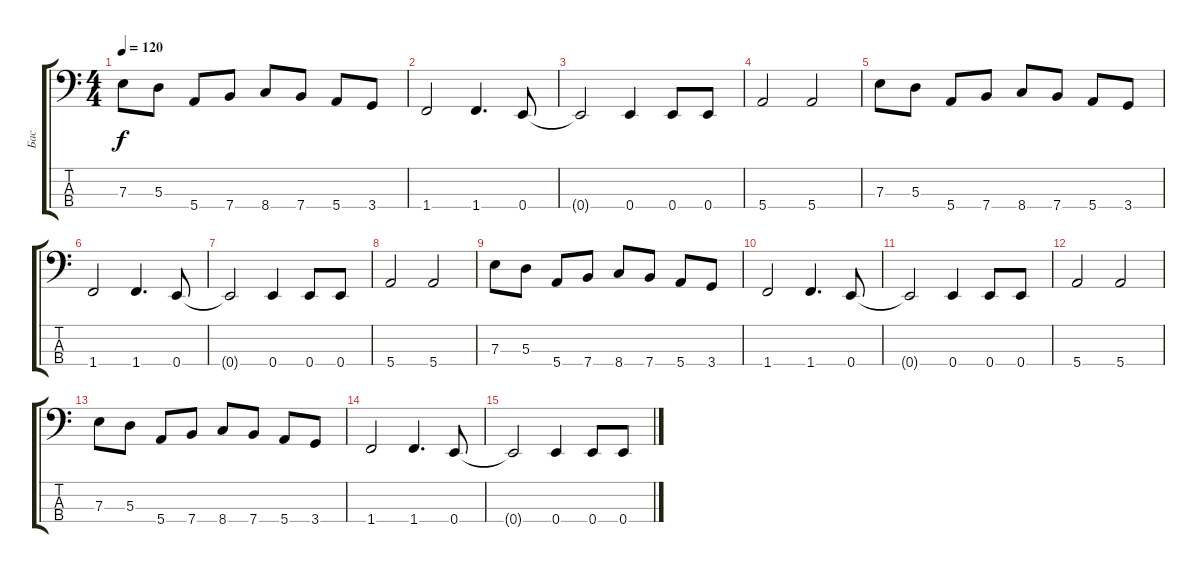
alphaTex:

\track ("Бас" "Бас") {instrument electricbassfinger}
\staff {score tabs}
\tuning (G2 D2 A1 E1) {hide}
\ts (4 4)
\tempo 120
\clef f4
\ks c
7.3.8{dy f} 5.3.8 5.4.8 7.4.8 8.4.8 7.4.8 5.4.8 3.4.8 |
1.4.2 1.4.4{d} 0.4.8 |
0.4{t}.2 0.4.4 0.4.8 0.4.8 |
5.4.2 5.4.2 |
7.3.8 5.3.8 5.4.8 7.4.8 8.4.8 7.4.8 5.4.8 3.4.8 |
1.4.2 1.4.4{d} 0.4.8 |
0.4{t}.2 0.4.4 0.4.8 0.4.8 |
5.4.2 5.4.2 |
7.3.8 5.3.8 5.4.8 7.4.8 8.4.8 7.4.8 5.4.8 3.4.8 |
1.4.2 1.4.4{d} 0.4.8 |
0.4{t}.2 0.4.4 0.4.8 0.4.8 |
5.4.2 5.4.2 |
7.3.8 5.3.8 5.4.8 7.4.8 8.4.8 7.4.8 5.4.8 3.4.8 |
1.4.2 1.4.4{d} 0.4.8 |
0.4{t}.2 0.4.4 0.4.8 0.4.8
